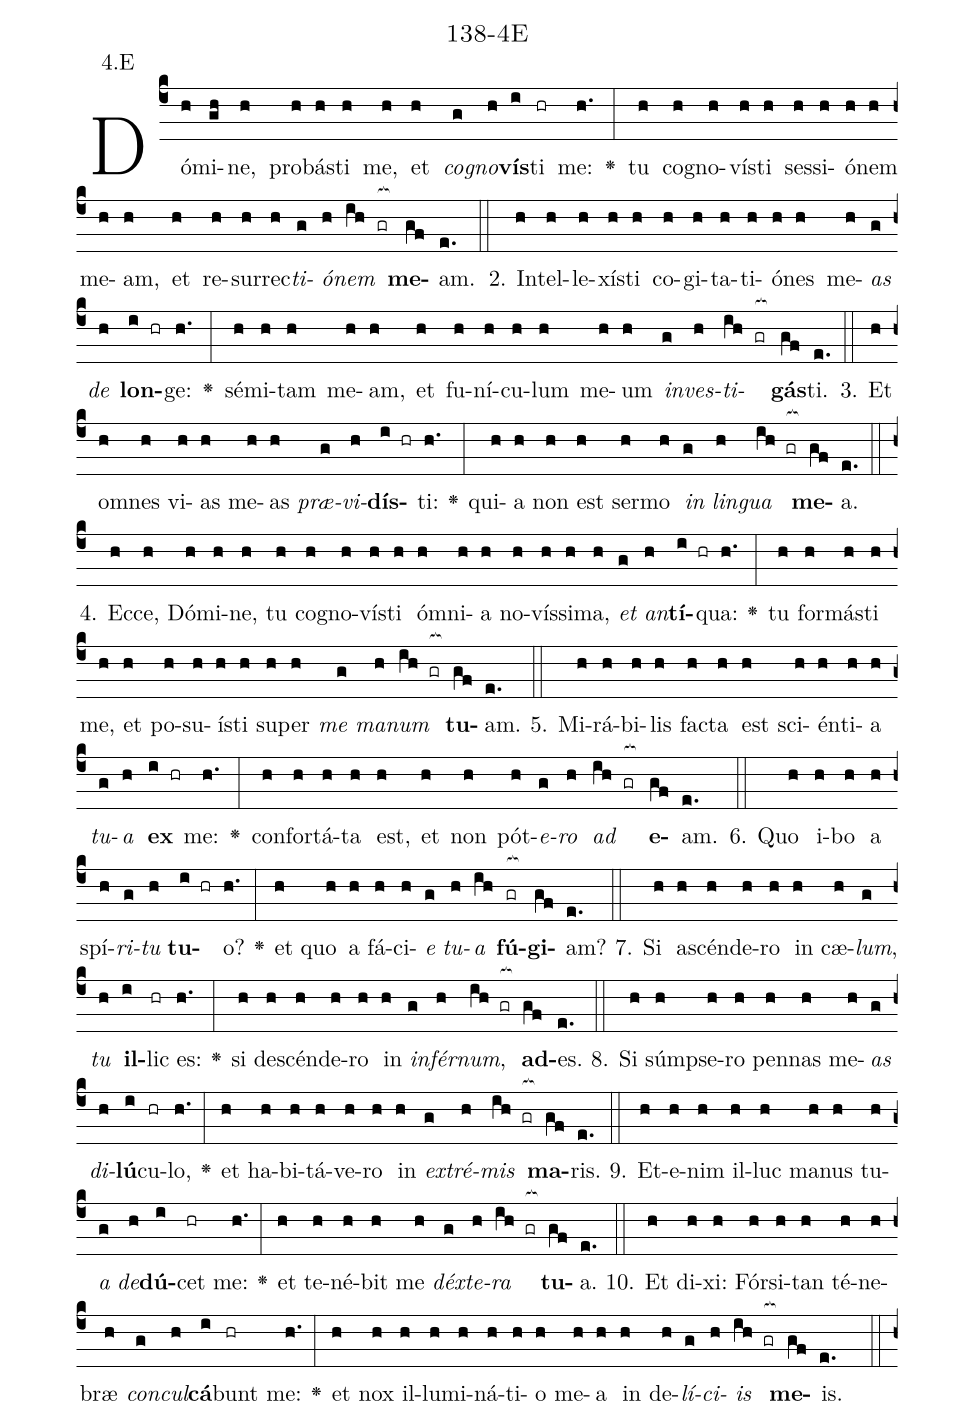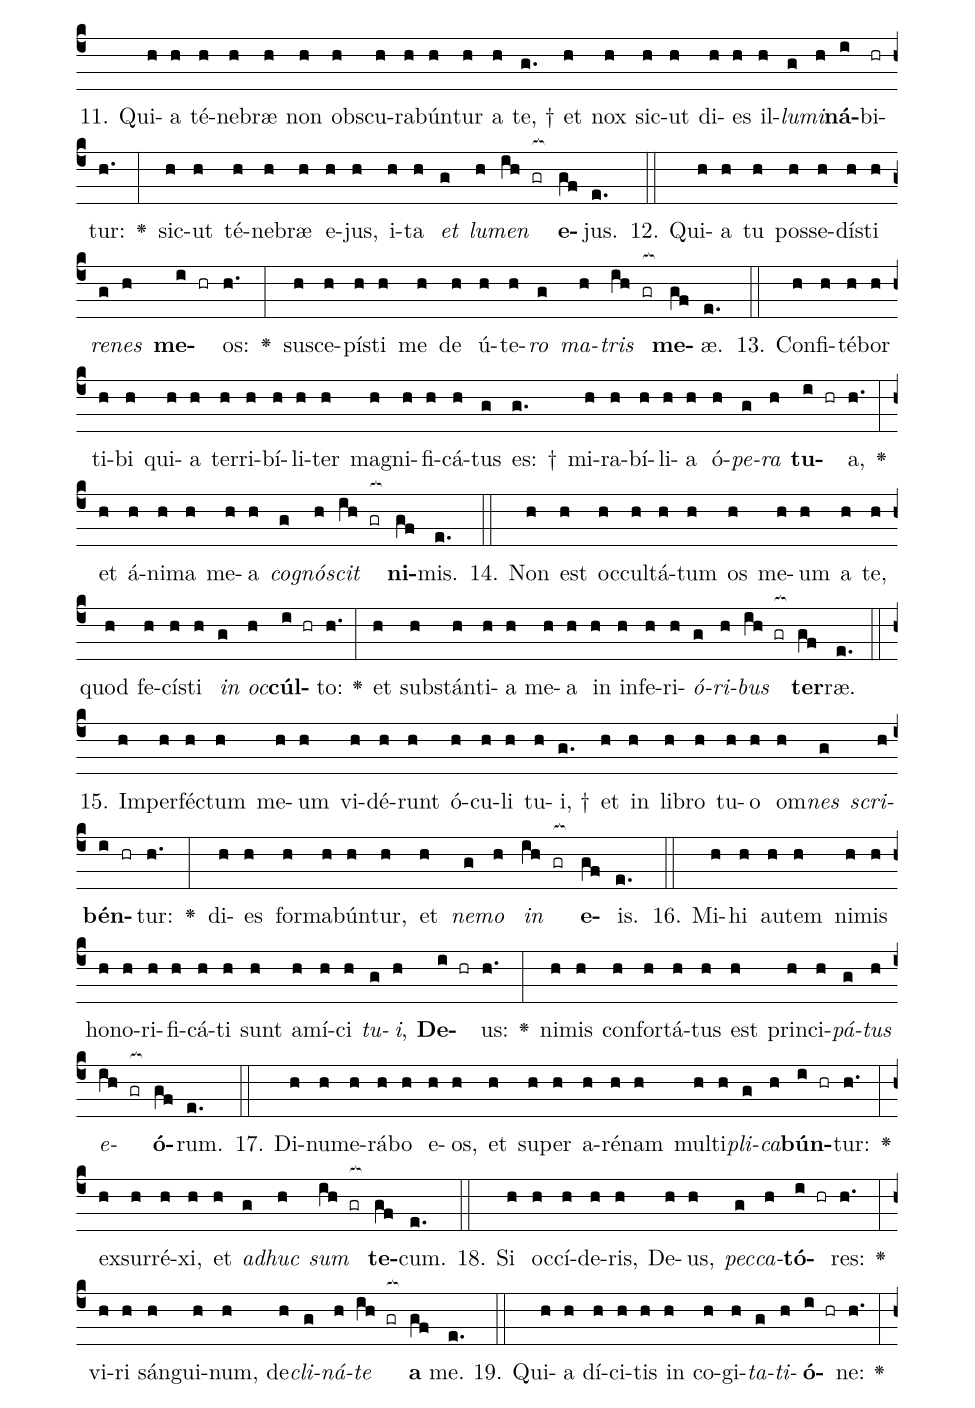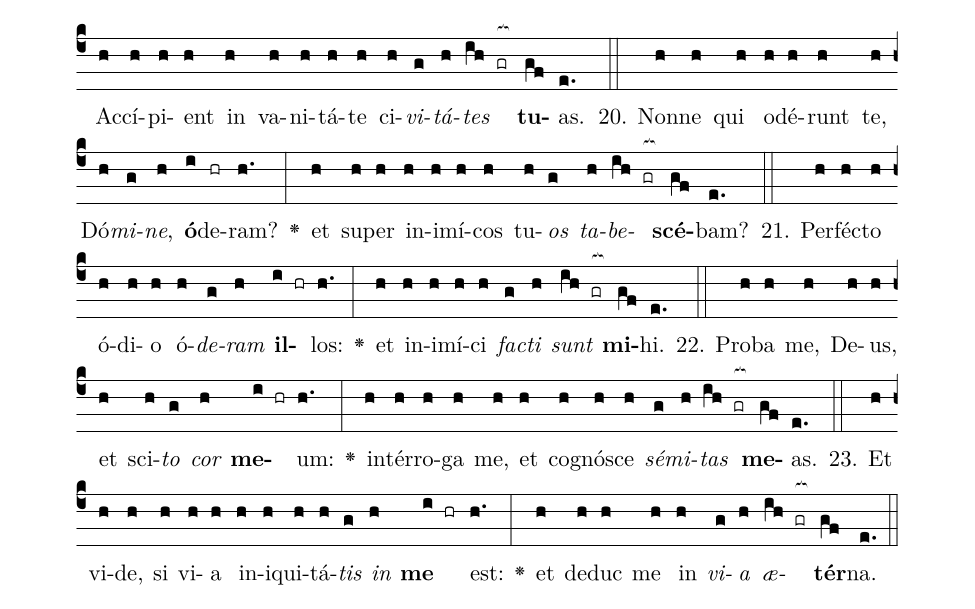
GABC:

name: 138-4E;
annotation: 4.E;
%%
(c4)Dó(h)mi(gh)ne,(h) pro(h)bás(h)ti(h) me,(h) et(h) <i>co</i>(g)<i>gno</i>(h)<b>vís</b>(i)ti(hr) me:(h.) <v>\greheightstar</v>(:) tu(h) co(h)gno(h)vís(h)ti(h) ses(h)si(h)ó(h)nem(h) me(h)am,(h) et(h) re(h)sur(h)rec(h)<i>ti</i>(g)<i>ó</i>(h)<i>nem</i>(ih gr[ocb:1{]) <b>me</b>(gf[ocb:0}])am.(e.) (::)
2. In(h)tel(h)le(h)xís(h)ti(h) co(h)gi(h)ta(h)ti(h)ó(h)nes(h) me(h)<i>as</i>(g) <i>de</i>(h) <b>lon</b>(i hr)ge:(h.) <v>\greheightstar</v>(:) sé(h)mi(h)tam(h) me(h)am,(h) et(h) fu(h)ní(h)cu(h)lum(h) me(h)um(h) <i>in</i>(g)<i>ves</i>(h)<i>ti</i>(ih gr[ocb:1{])<b>gás</b>(gf[ocb:0}])ti.(e.) (::)
3. Et(h) om(h)nes(h) vi(h)as(h) me(h)as(h) <i>præ</i>(g)<i>vi</i>(h)<b>dís</b>(i hr)ti:(h.) <v>\greheightstar</v>(:) qui(h)a(h) non(h) est(h) ser(h)mo(h) <i>in</i>(g) <i>lin</i>(h)<i>gua</i>(ih gr[ocb:1{]) <b>me</b>(gf[ocb:0}])a.(e.) (::)
4. Ec(h)ce,(h) Dó(h)mi(h)ne,(h) tu(h) co(h)gno(h)vís(h)ti(h) óm(h)ni(h)a(h) no(h)vís(h)si(h)ma,(h) <i>et</i>(g) <i>an</i>(h)<b>tí</b>(i hr)qua:(h.) <v>\greheightstar</v>(:) tu(h) for(h)más(h)ti(h) me,(h) et(h) po(h)su(h)ís(h)ti(h) su(h)per(h) <i>me</i>(g) <i>ma</i>(h)<i>num</i>(ih gr[ocb:1{]) <b>tu</b>(gf[ocb:0}])am.(e.) (::)
5. Mi(h)rá(h)bi(h)lis(h) fac(h)ta(h) est(h) sci(h)én(h)ti(h)a(h) <i>tu</i>(g)<i>a</i>(h) <b>ex</b>(i hr) me:(h.) <v>\greheightstar</v>(:) con(h)for(h)tá(h)ta(h) est,(h) et(h) non(h) pót(h)<i>e</i>(g)<i>ro</i>(h) <i>ad</i>(ih gr[ocb:1{]) <b>e</b>(gf[ocb:0}])am.(e.) (::)
6. Quo(h) i(h)bo(h) a(h) spí(h)<i>ri</i>(g)<i>tu</i>(h) <b>tu</b>(i hr)o?(h.) <v>\greheightstar</v>(:) et(h) quo(h) a(h) fá(h)ci(h)<i>e</i>(g) <i>tu</i>(h)<i>a</i>(ih) <b>fú</b>(gr[ocb:1{])<b>gi</b>(gf[ocb:0}])am?(e.) (::)
7. Si(h) a(h)scén(h)de(h)ro(h) in(h) cæ(h)<i>lum</i>,(g) <i>tu</i>(h) <b>il</b>(i)lic(hr) es:(h.) <v>\greheightstar</v>(:) si(h) de(h)scén(h)de(h)ro(h) in(h) <i>in</i>(g)<i>fér</i>(h)<i>num</i>,(ih gr[ocb:1{]) <b>ad</b>(gf[ocb:0}])es.(e.) (::)
8. Si(h) súmp(h)se(h)ro(h) pen(h)nas(h) me(h)<i>as</i>(g) <i>di</i>(h)<b>lú</b>(i)cu(hr)lo,(h.) <v>\greheightstar</v>(:) et(h) ha(h)bi(h)tá(h)ve(h)ro(h) in(h) <i>ex</i>(g)<i>tré</i>(h)<i>mis</i>(ih gr[ocb:1{]) <b>ma</b>(gf[ocb:0}])ris.(e.) (::)
9. Et(h)e(h)nim(h) il(h)luc(h) ma(h)nus(h) tu(h)<i>a</i>(g) <i>de</i>(h)<b>dú</b>(i)cet(hr) me:(h.) <v>\greheightstar</v>(:) et(h) te(h)né(h)bit(h) me(h) <i>déx</i>(g)<i>te</i>(h)<i>ra</i>(ih gr[ocb:1{]) <b>tu</b>(gf[ocb:0}])a.(e.) (::)
10. Et(h) di(h)xi:(h) Fór(h)si(h)tan(h) té(h)ne(h)bræ(h) <i>con</i>(g)<i>cul</i>(h)<b>cá</b>(i)bunt(hr) me:(h.) <v>\greheightstar</v>(:) et(h) nox(h) il(h)lu(h)mi(h)ná(h)ti(h)o(h) me(h)a(h) in(h) de(h)<i>lí</i>(g)<i>ci</i>(h)<i>is</i>(ih gr[ocb:1{]) <b>me</b>(gf[ocb:0}])is.(e.) (::)
11. Qui(h)a(h) té(h)ne(h)bræ(h) non(h) obs(h)cu(h)ra(h)bún(h)tur(h) a(h) te, †(g.) et(h) nox(h) sic(h)ut(h) di(h)es(h) il(h)<i>lu</i>(g)<i>mi</i>(h)<b>ná</b>(i)bi(hr)tur:(h.) <v>\greheightstar</v>(:) sic(h)ut(h) té(h)ne(h)bræ(h) e(h)jus,(h) i(h)ta(h) <i>et</i>(g) <i>lu</i>(h)<i>men</i>(ih gr[ocb:1{]) <b>e</b>(gf[ocb:0}])jus.(e.) (::)
12. Qui(h)a(h) tu(h) pos(h)se(h)dís(h)ti(h) <i>re</i>(g)<i>nes</i>(h) <b>me</b>(i hr)os:(h.) <v>\greheightstar</v>(:) su(h)sce(h)pís(h)ti(h) me(h) de(h) ú(h)te(h)<i>ro</i>(g) <i>ma</i>(h)<i>tris</i>(ih gr[ocb:1{]) <b>me</b>(gf[ocb:0}])æ.(e.) (::)
13. Con(h)fi(h)té(h)bor(h) ti(h)bi(h) qui(h)a(h) ter(h)ri(h)bí(h)li(h)ter(h) ma(h)gni(h)fi(h)cá(h)tus(g) es: †(g.) mi(h)ra(h)bí(h)li(h)a(h) ó(h)<i>pe</i>(g)<i>ra</i>(h) <b>tu</b>(i hr)a,(h.) <v>\greheightstar</v>(:) et(h) á(h)ni(h)ma(h) me(h)a(h) <i>co</i>(g)<i>gnó</i>(h)<i>scit</i>(ih gr[ocb:1{]) <b>ni</b>(gf[ocb:0}])mis.(e.) (::)
14. Non(h) est(h) oc(h)cul(h)tá(h)tum(h) os(h) me(h)um(h) a(h) te,(h) quod(h) fe(h)cís(h)ti(h) <i>in</i>(g) <i>oc</i>(h)<b>cúl</b>(i hr)to:(h.) <v>\greheightstar</v>(:) et(h) sub(h)stán(h)ti(h)a(h) me(h)a(h) in(h) in(h)fe(h)ri(h)<i>ó</i>(g)<i>ri</i>(h)<i>bus</i>(ih gr[ocb:1{]) <b>ter</b>(gf[ocb:0}])ræ.(e.) (::)
15. Im(h)per(h)féc(h)tum(h) me(h)um(h) vi(h)dé(h)runt(h) ó(h)cu(h)li(h) tu(h)i, †(g.) et(h) in(h) li(h)bro(h) tu(h)o(h) om(h)<i>nes</i>(g) <i>scri</i>(h)<b>bén</b>(i hr)tur:(h.) <v>\greheightstar</v>(:) di(h)es(h) for(h)ma(h)bún(h)tur,(h) et(h) <i>ne</i>(g)<i>mo</i>(h) <i>in</i>(ih gr[ocb:1{]) <b>e</b>(gf[ocb:0}])is.(e.) (::)
16. Mi(h)hi(h) au(h)tem(h) ni(h)mis(h) ho(h)no(h)ri(h)fi(h)cá(h)ti(h) sunt(h) a(h)mí(h)ci(h) <i>tu</i>(g)<i>i</i>,(h) <b>De</b>(i hr)us:(h.) <v>\greheightstar</v>(:) ni(h)mis(h) con(h)for(h)tá(h)tus(h) est(h) prin(h)ci(h)<i>pá</i>(g)<i>tus</i>(h) <i>e</i>(ih gr[ocb:1{])<b>ó</b>(gf[ocb:0}])rum.(e.) (::)
17. Di(h)nu(h)me(h)rá(h)bo(h) e(h)os,(h) et(h) su(h)per(h) a(h)ré(h)nam(h) mul(h)ti(h)<i>pli</i>(g)<i>ca</i>(h)<b>bún</b>(i hr)tur:(h.) <v>\greheightstar</v>(:) ex(h)sur(h)ré(h)xi,(h) et(h) <i>ad</i>(g)<i>huc</i>(h) <i>sum</i>(ih gr[ocb:1{]) <b>te</b>(gf[ocb:0}])cum.(e.) (::)
18. Si(h) oc(h)cí(h)de(h)ris,(h) De(h)us,(h) <i>pec</i>(g)<i>ca</i>(h)<b>tó</b>(i hr)res:(h.) <v>\greheightstar</v>(:) vi(h)ri(h) sán(h)gui(h)num,(h) de(h)<i>cli</i>(g)<i>ná</i>(h)<i>te</i>(ih gr[ocb:1{]) <b>a</b>(gf[ocb:0}]) me.(e.) (::)
19. Qui(h)a(h) dí(h)ci(h)tis(h) in(h) co(h)gi(h)<i>ta</i>(g)<i>ti</i>(h)<b>ó</b>(i hr)ne:(h.) <v>\greheightstar</v>(:) Ac(h)cí(h)pi(h)ent(h) in(h) va(h)ni(h)tá(h)te(h) ci(h)<i>vi</i>(g)<i>tá</i>(h)<i>tes</i>(ih gr[ocb:1{]) <b>tu</b>(gf[ocb:0}])as.(e.) (::)
20. Non(h)ne(h) qui(h) o(h)dé(h)runt(h) te,(h) Dó(h)<i>mi</i>(g)<i>ne</i>,(h) <b>ó</b>(i)de(hr)ram?(h.) <v>\greheightstar</v>(:) et(h) su(h)per(h) in(h)i(h)mí(h)cos(h) tu(h)<i>os</i>(g) <i>ta</i>(h)<i>be</i>(ih gr[ocb:1{])<b>scé</b>(gf[ocb:0}])bam?(e.) (::)
21. Per(h)féc(h)to(h) ó(h)di(h)o(h) ó(h)<i>de</i>(g)<i>ram</i>(h) <b>il</b>(i hr)los:(h.) <v>\greheightstar</v>(:) et(h) in(h)i(h)mí(h)ci(h) <i>fac</i>(g)<i>ti</i>(h) <i>sunt</i>(ih gr[ocb:1{]) <b>mi</b>(gf[ocb:0}])hi.(e.) (::)
22. Pro(h)ba(h) me,(h) De(h)us,(h) et(h) sci(h)<i>to</i>(g) <i>cor</i>(h) <b>me</b>(i hr)um:(h.) <v>\greheightstar</v>(:) in(h)tér(h)ro(h)ga(h) me,(h) et(h) co(h)gnó(h)sce(h) <i>sé</i>(g)<i>mi</i>(h)<i>tas</i>(ih gr[ocb:1{]) <b>me</b>(gf[ocb:0}])as.(e.) (::)
23. Et(h) vi(h)de,(h) si(h) vi(h)a(h) in(h)i(h)qui(h)tá(h)<i>tis</i>(g) <i>in</i>(h) <b>me</b>(i hr) est:(h.) <v>\greheightstar</v>(:) et(h) de(h)duc(h) me(h) in(h) <i>vi</i>(g)<i>a</i>(h) <i>æ</i>(ih gr[ocb:1{])<b>tér</b>(gf[ocb:0}])na.(e.) (::)
